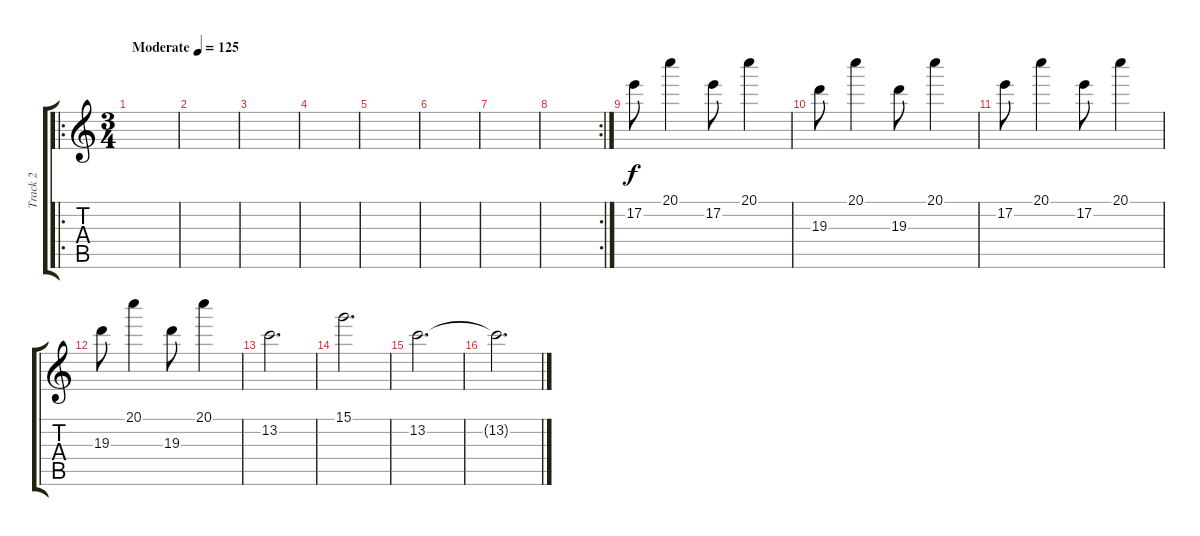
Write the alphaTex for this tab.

\track ("Track 2" "Track 2") {instrument electricguitarjazz}
\staff {score tabs}
\tuning (E4 B3 G3 D3 A2 E2) {hide}
\ro
\ts (3 4)
\tempo (125 "Moderate")
\clef g2
\ks c
|
|
|
|
|
|
|
\rc 2
|
17.2.8 20.1.4 17.2.8 20.1.4 |
19.3.8 20.1.4 19.3.8 20.1.4 |
17.2.8 20.1.4 17.2.8 20.1.4 |
19.3.8 20.1.4 19.3.8 20.1.4 |
13.2.2{d} |
15.1.2{d} |
13.2.2{d} |
13.2{t}.2{d}
